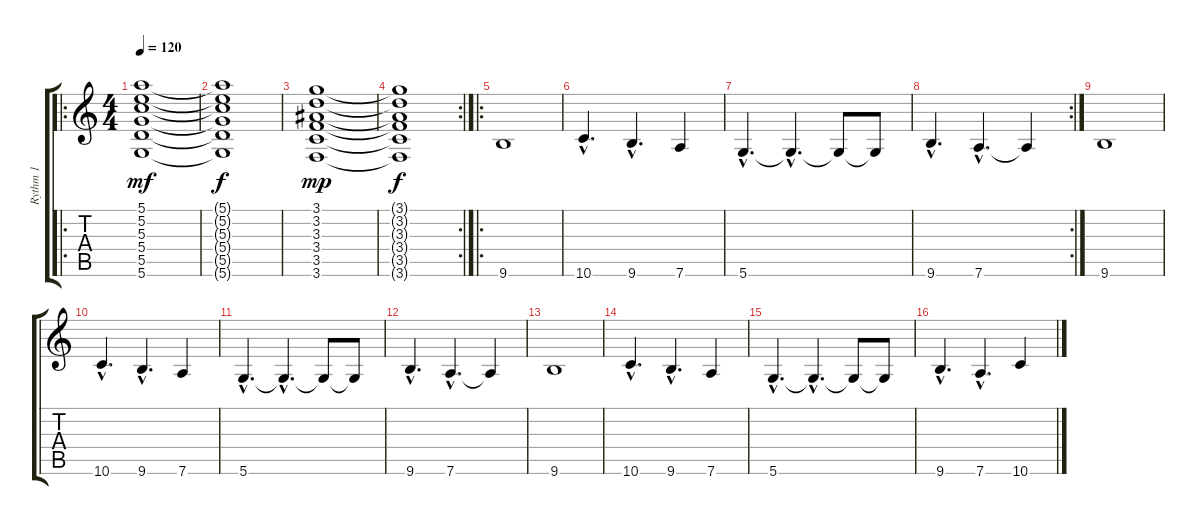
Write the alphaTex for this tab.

\track ("Rythm 1 " "Rythm 1 ") {instrument acousticguitarnylon}
\staff {score tabs}
\tuning (E4 B3 G3 D3 A2 D2) {hide}
\ro
\ts (4 4)
\tempo 120
\clef g2
\ks c
(5.1 5.2 5.3 5.4 5.5 5.6).1{dy mf instrument seashore} |
(5.1{t} 5.2{t} 5.3{t} 5.4{t} 5.5{t} 5.6{t}).1{dy f} |
(3.1 3.2 3.3 3.4 3.5 3.6).1{dy mp} |
\rc 2
(3.1{t} 3.2{t} 3.3{t} 3.4{t} 3.5{t} 3.6{t}).1{dy f} |
\ro
9.6.1{instrument acousticguitarnylon} |
10.6{hac}.4{d} 9.6{hac}.4{d} 7.6.4 |
5.6{hac}.4{d} 5.6{hac t}.4{d} 5.6{t}.8 5.6{t}.8 |
\rc 2
9.6{hac}.4{d} 7.6{hac}.4{d} 7.6{t}.4 |
9.6.1 |
10.6{hac}.4{d} 9.6{hac}.4{d} 7.6.4 |
5.6{hac}.4{d} 5.6{hac t}.4{d} 5.6{t}.8 5.6{t}.8 |
9.6{hac}.4{d} 7.6{hac}.4{d} 7.6{t}.4 |
9.6.1 |
10.6{hac}.4{d} 9.6{hac}.4{d} 7.6.4 |
5.6{hac}.4{d} 5.6{hac t}.4{d} 5.6{t}.8 5.6{t}.8 |
9.6{hac}.4{d} 7.6{hac}.4{d} 10.6.4
